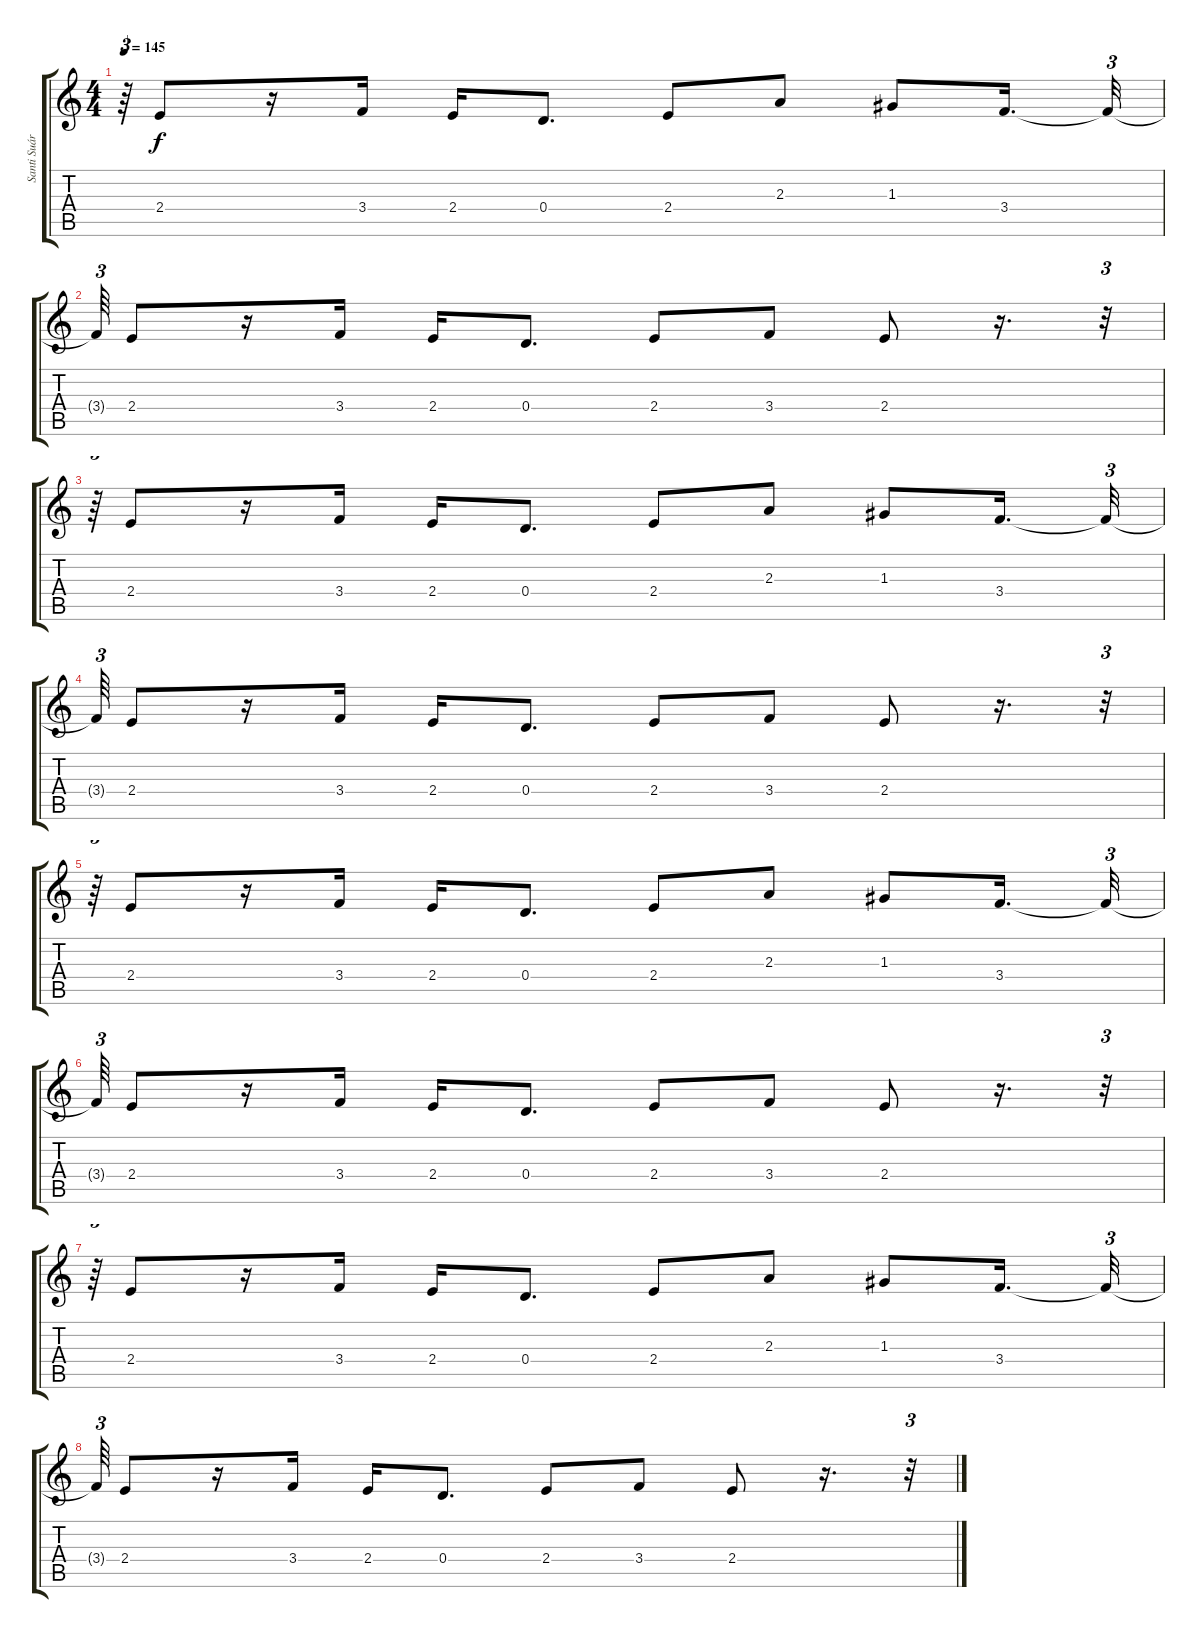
\track ("Santi Suárez" "Santi Suár") {instrument overdrivenguitar}
\staff {score tabs}
\tuning (E4 B3 G3 D3 A2 E2) {hide}
\ts (4 4)
\tempo 145
\clef g2
\ks c
r.64{tu (3 2) dy f} 2.4.8 r.16 3.4.16 2.4.16 0.4.8{d} 2.4.8 2.3.8 1.3.8 3.4.16{d} 3.4{t}.32{tu (3 2)} |
3.4{t}.64{tu (3 2)} 2.4.8 r.16 3.4.16 2.4.16 0.4.8{d} 2.4.8 3.4.8 2.4.8 r.16{d} r.32{tu (3 2)} |
r.64{tu (3 2)} 2.4.8 r.16 3.4.16 2.4.16 0.4.8{d} 2.4.8 2.3.8 1.3.8 3.4.16{d} 3.4{t}.32{tu (3 2)} |
3.4{t}.64{tu (3 2)} 2.4.8 r.16 3.4.16 2.4.16 0.4.8{d} 2.4.8 3.4.8 2.4.8 r.16{d} r.32{tu (3 2)} |
r.64{tu (3 2)} 2.4.8 r.16 3.4.16 2.4.16 0.4.8{d} 2.4.8 2.3.8 1.3.8 3.4.16{d} 3.4{t}.32{tu (3 2)} |
3.4{t}.64{tu (3 2)} 2.4.8 r.16 3.4.16 2.4.16 0.4.8{d} 2.4.8 3.4.8 2.4.8 r.16{d} r.32{tu (3 2)} |
r.64{tu (3 2)} 2.4.8 r.16 3.4.16 2.4.16 0.4.8{d} 2.4.8 2.3.8 1.3.8 3.4.16{d} 3.4{t}.32{tu (3 2)} |
3.4{t}.64{tu (3 2)} 2.4.8 r.16 3.4.16 2.4.16 0.4.8{d} 2.4.8 3.4.8 2.4.8 r.16{d} r.32{tu (3 2)}
